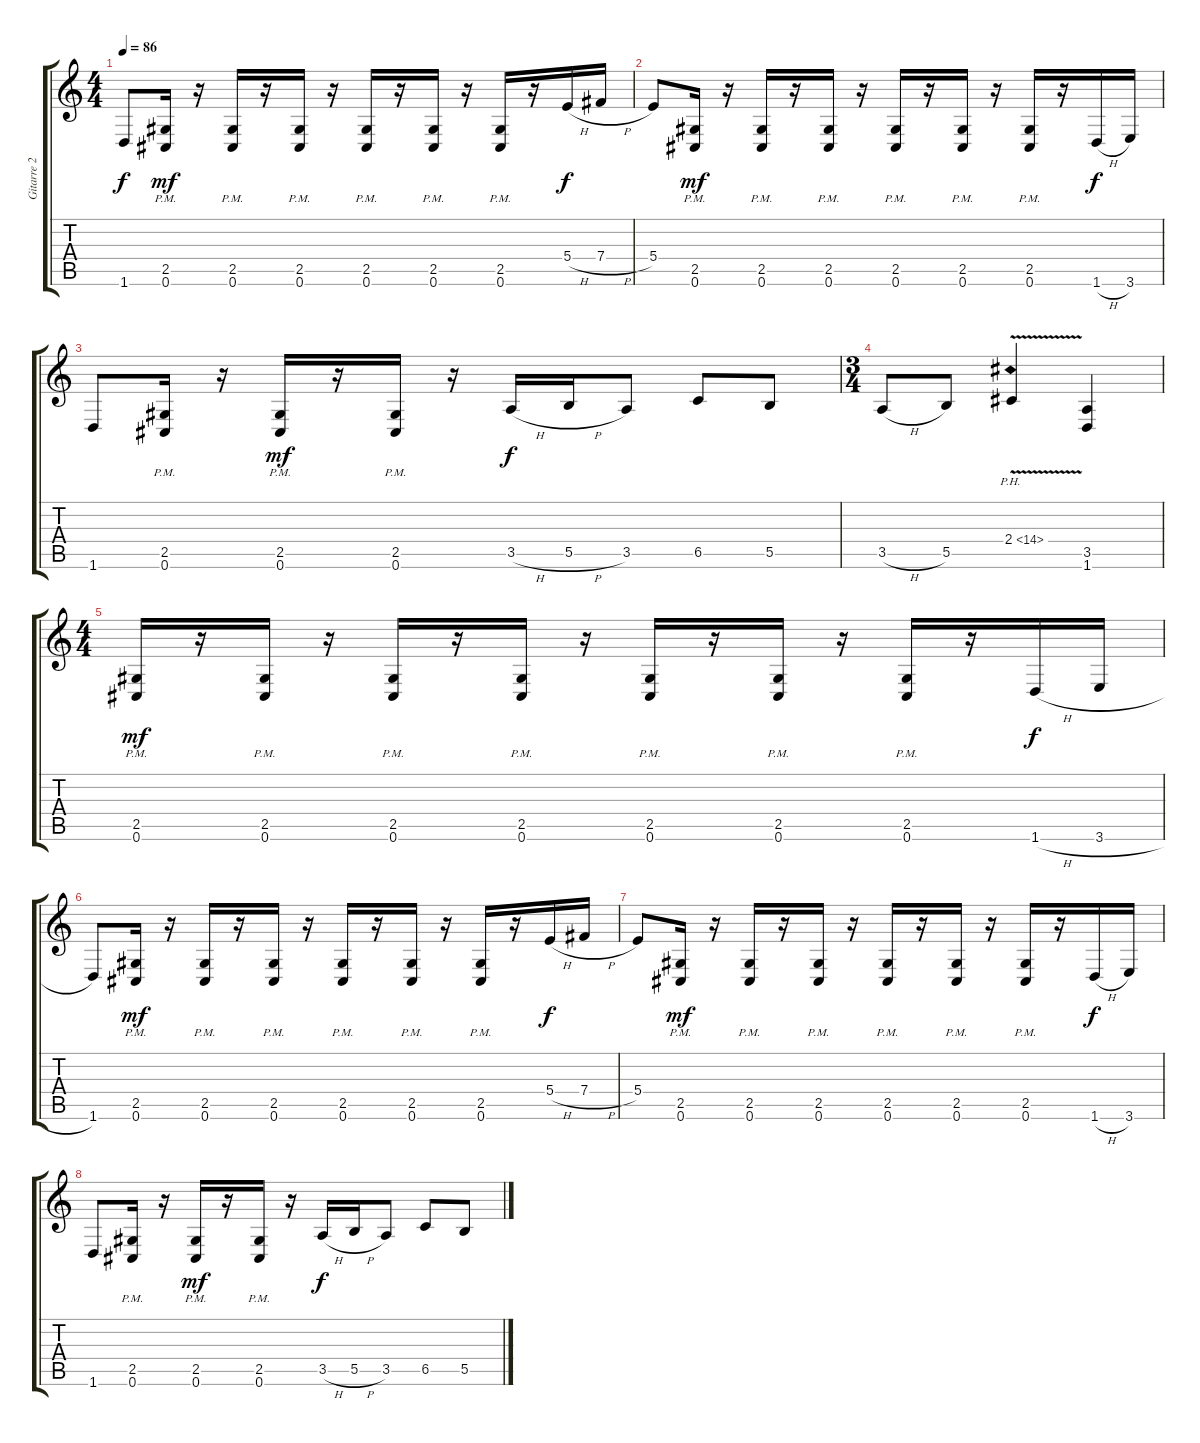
\track ("Gitarre 2 (right)" "Gitarre 2 ") {instrument distortionguitar}
\staff {score tabs}
\tuning (Db4 Ab3 E3 B2 Gb2 Db2) {hide}
\ts (4 4)
\tempo 86
\clef g2
\ks c
1.6.8{dy f} (2.5{pm} 0.6{pm}).16{dy mf} r.16 (2.5{pm} 0.6{pm}).16 r.16 (2.5{pm} 0.6{pm}).16 r.16 (2.5{pm} 0.6{pm}).16 r.16 (2.5{pm} 0.6{pm}).16 r.16 (2.5{pm} 0.6{pm}).16 r.16 5.4{h}.16{dy f} 7.4{h}.16 |
5.4.8 (2.5{pm} 0.6{pm}).16{dy mf} r.16 (2.5{pm} 0.6{pm}).16 r.16 (2.5{pm} 0.6{pm}).16 r.16 (2.5{pm} 0.6{pm}).16 r.16 (2.5{pm} 0.6{pm}).16 r.16 (2.5{pm} 0.6{pm}).16 r.16 1.6{h}.16{dy f} 3.6.16 |
1.6.8 (2.5{pm} 0.6{pm}).16 r.16 (2.5{pm} 0.6{pm}).16{dy mf} r.16 (2.5{pm} 0.6{pm}).16 r.16 3.5{h}.16{dy f} 5.5{h}.16 3.5.8 6.5.8 5.5.8 |
\ts (3 4)
3.5{h}.8 5.5.8 2.4{ph 12 v}.4 (3.5 1.6).4 |
\ts (4 4)
(2.5{pm} 0.6{pm}).16{dy mf} r.16 (2.5{pm} 0.6{pm}).16 r.16 (2.5{pm} 0.6{pm}).16 r.16 (2.5{pm} 0.6{pm}).16 r.16 (2.5{pm} 0.6{pm}).16 r.16 (2.5{pm} 0.6{pm}).16 r.16 (2.5{pm} 0.6{pm}).16 r.16 1.6{h}.16{dy f} 3.6{h}.16 |
1.6.8 (2.5{pm} 0.6{pm}).16{dy mf} r.16 (2.5{pm} 0.6{pm}).16 r.16 (2.5{pm} 0.6{pm}).16 r.16 (2.5{pm} 0.6{pm}).16 r.16 (2.5{pm} 0.6{pm}).16 r.16 (2.5{pm} 0.6{pm}).16 r.16 5.4{h}.16{dy f} 7.4{h}.16 |
5.4.8 (2.5{pm} 0.6{pm}).16{dy mf} r.16 (2.5{pm} 0.6{pm}).16 r.16 (2.5{pm} 0.6{pm}).16 r.16 (2.5{pm} 0.6{pm}).16 r.16 (2.5{pm} 0.6{pm}).16 r.16 (2.5{pm} 0.6{pm}).16 r.16 1.6{h}.16{dy f} 3.6.16 |
1.6.8 (2.5{pm} 0.6{pm}).16 r.16 (2.5{pm} 0.6{pm}).16{dy mf} r.16 (2.5{pm} 0.6{pm}).16 r.16 3.5{h}.16{dy f} 5.5{h}.16 3.5.8 6.5.8 5.5.8
